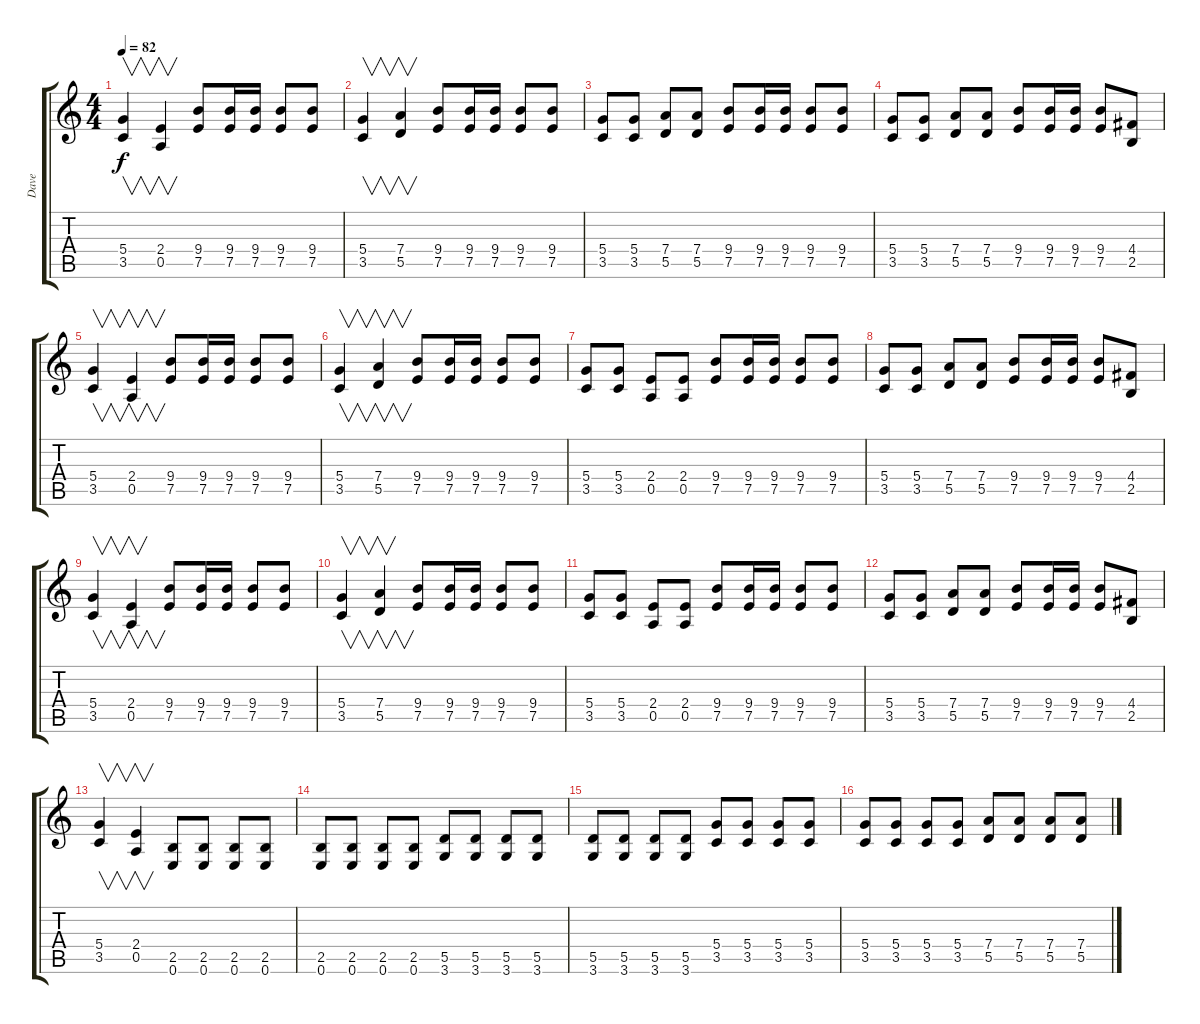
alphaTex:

\track ("Dave" "Dave") {instrument acousticguitarnylon}
\staff {score tabs}
\tuning (E4 B3 G3 D3 A2 E2) {hide}
\ts (4 4)
\tempo 82
\clef g2
\ks c
(5.4 3.5).4{v dy f} (2.4 0.5).4{v} (9.4 7.5).8 (9.4 7.5).16 (9.4 7.5).16 (9.4 7.5).8 (9.4 7.5).8 |
(5.4 3.5).4{v} (7.4 5.5).4{v} (9.4 7.5).8 (9.4 7.5).16 (9.4 7.5).16 (9.4 7.5).8 (9.4 7.5).8 |
(5.4 3.5).8 (5.4 3.5).8 (7.4 5.5).8 (7.4 5.5).8 (9.4 7.5).8 (9.4 7.5).16 (9.4 7.5).16 (9.4 7.5).8 (9.4 7.5).8 |
(5.4 3.5).8 (5.4 3.5).8 (7.4 5.5).8 (7.4 5.5).8 (9.4 7.5).8 (9.4 7.5).16 (9.4 7.5).16 (9.4 7.5).8 (4.4 2.5).8 |
(5.4 3.5).4{v} (2.4 0.5).4{v} (9.4 7.5).8 (9.4 7.5).16 (9.4 7.5).16 (9.4 7.5).8 (9.4 7.5).8 |
(5.4 3.5).4{v} (7.4 5.5).4{v} (9.4 7.5).8 (9.4 7.5).16 (9.4 7.5).16 (9.4 7.5).8 (9.4 7.5).8 |
(5.4 3.5).8 (5.4 3.5).8 (2.4 0.5).8 (2.4 0.5).8 (9.4 7.5).8 (9.4 7.5).16 (9.4 7.5).16 (9.4 7.5).8 (9.4 7.5).8 |
(5.4 3.5).8 (5.4 3.5).8 (7.4 5.5).8 (7.4 5.5).8 (9.4 7.5).8 (9.4 7.5).16 (9.4 7.5).16 (9.4 7.5).8 (4.4 2.5).8 |
(5.4 3.5).4{v} (2.4 0.5).4{v} (9.4 7.5).8 (9.4 7.5).16 (9.4 7.5).16 (9.4 7.5).8 (9.4 7.5).8 |
(5.4 3.5).4{v} (7.4 5.5).4{v} (9.4 7.5).8 (9.4 7.5).16 (9.4 7.5).16 (9.4 7.5).8 (9.4 7.5).8 |
(5.4 3.5).8 (5.4 3.5).8 (2.4 0.5).8 (2.4 0.5).8 (9.4 7.5).8 (9.4 7.5).16 (9.4 7.5).16 (9.4 7.5).8 (9.4 7.5).8 |
(5.4 3.5).8 (5.4 3.5).8 (7.4 5.5).8 (7.4 5.5).8 (9.4 7.5).8 (9.4 7.5).16 (9.4 7.5).16 (9.4 7.5).8 (4.4 2.5).8 |
(5.4 3.5).4{v} (2.4 0.5).4{v} (2.5 0.6).8 (2.5 0.6).8 (2.5 0.6).8 (2.5 0.6).8 |
(2.5 0.6).8 (2.5 0.6).8 (2.5 0.6).8 (2.5 0.6).8 (5.5 3.6).8 (5.5 3.6).8 (5.5 3.6).8 (5.5 3.6).8 |
(5.5 3.6).8 (5.5 3.6).8 (5.5 3.6).8 (5.5 3.6).8 (5.4 3.5).8 (5.4 3.5).8 (5.4 3.5).8 (5.4 3.5).8 |
(5.4 3.5).8 (5.4 3.5).8 (5.4 3.5).8 (5.4 3.5).8 (7.4 5.5).8 (7.4 5.5).8 (7.4 5.5).8 (7.4 5.5).8
